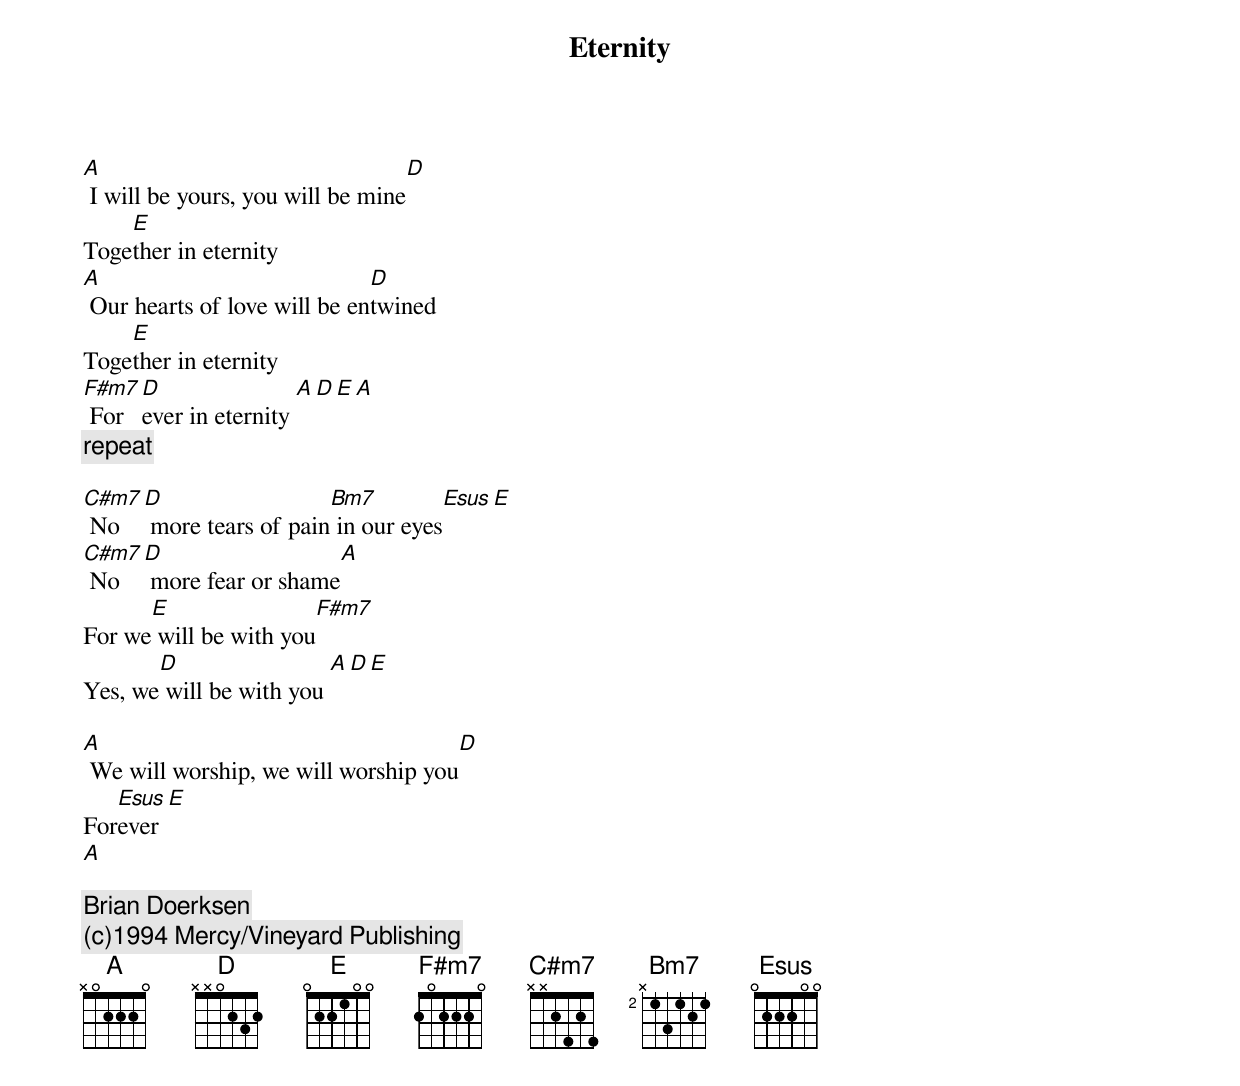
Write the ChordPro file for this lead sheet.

{title:Eternity}
[A] I will be yours, you will be mine[D]
Toge[E]ther in eternity
[A] Our hearts of love will be en[D]twined
Toge[E]ther in eternity
[F#m7] For[D]ever in eternity [A][D][E][A]
{c:repeat}

[C#m7] No [D] more tears of pain[Bm7] in our eyes[Esus][E]
[C#m7] No [D] more fear or shame[A]
For we[E] will be with you[F#m7]
Yes, we[D] will be with you [A][D][E]

[A] We will worship, we will worship you[D]
For[Esus]ever[E]
[A]

{comment:Brian Doerksen}
{comment:(c)1994 Mercy/Vineyard Publishing}
